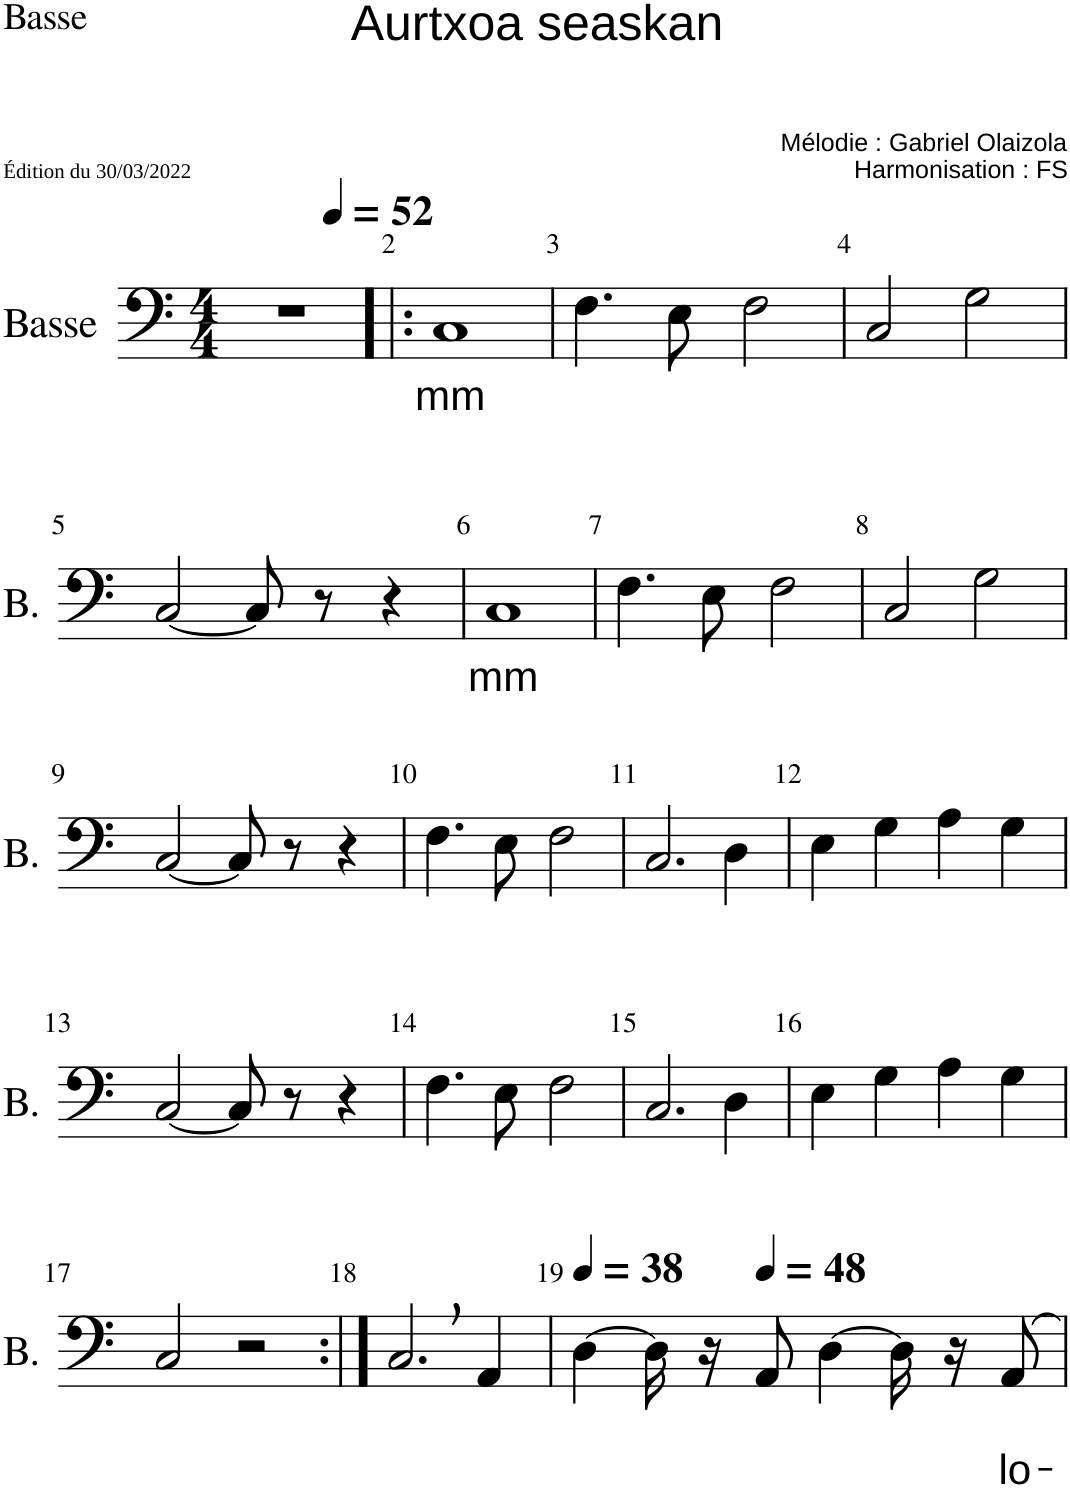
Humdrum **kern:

**kern	**text	**text
*part1	*part1	*part1
*staff1	*staff1	*staff1
*I"Basse	*	*
*I'B.	*	*
*clefF4	*	*
*k[]	*	*
*M4/4	*	*
=1	=1	=1
*^	*	*
1r	2ryy	.	.
.	8ryy	.	.
*MM52	*	*	*
.	4.ryy	.	.
=2!|:	=2!|:	=2!|:	=2!|:
!	!	!LO:LY:b	!
*v	*v	*	*
1C	mm	.
=3	=3	=3
4.F\	.	.
8E\	.	.
2F\	.	.
=4	=4	=4
2C/	.	.
2G\	.	.
!!LO:LB:g=z
=5	=5	=5
[2C/	.	.
8C/]	.	.
8r	.	.
4r	.	.
=6	=6	=6
!	!LO:LY:b	!
1C	mm	.
=7	=7	=7
4.F\	.	.
8E\	.	.
2F\	.	.
=8	=8	=8
2C/	.	.
2G\	.	.
!!LO:LB:g=z
=9	=9	=9
[2C/	.	.
8C/]	.	.
8r	.	.
4r	.	.
=10	=10	=10
4.F\	.	.
8E\	.	.
2F\	.	.
=11	=11	=11
2.C/	.	.
4D\	.	.
=12	=12	=12
4E\	.	.
4G\	.	.
4A\	.	.
4G\	.	.
!!LO:LB:g=z
=13	=13	=13
[2C/	.	.
8C/]	.	.
8r	.	.
4r	.	.
=14	=14	=14
4.F\	.	.
8E\	.	.
2F\	.	.
=15	=15	=15
2.C/	.	.
4D\	.	.
=16	=16	=16
4E\	.	.
4G\	.	.
4A\	.	.
4G\	.	.
!!LO:LB:g=z
=17	=17	=17
2C/	.	.
2r	.	.
=18:|!	=18:|!	=18:|!
2.C,/	.	.
4AA/	.	.
=19	=19	=19
*MM38	*	*
[4D\	.	.
16D\]	.	.
16r	.	.
*MM48	*	*
8AA/	.	.
[4D\	.	.
16D\]	.	.
16r	.	.
!	!	!LO:LY:b
8AA/	.	lo-
=	=	=
*-	*-	*-
